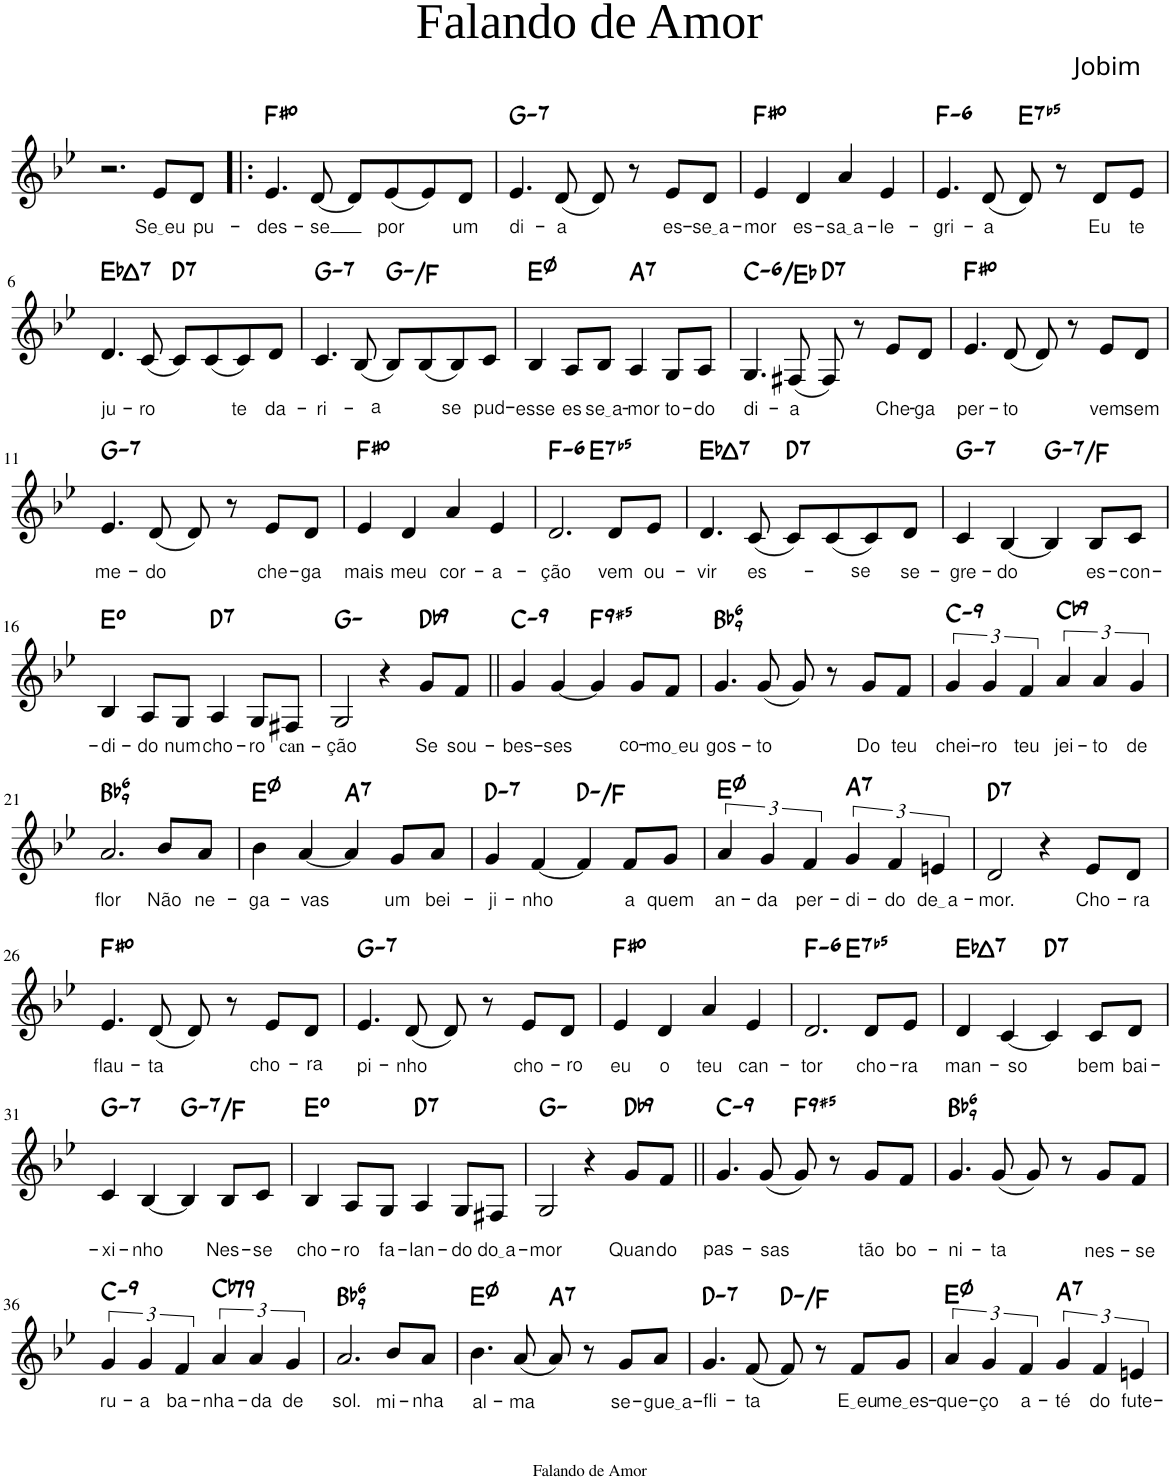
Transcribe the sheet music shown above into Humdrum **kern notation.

**kern	**text	**harte
*part1	*part1	*part1
*staff1	*staff1	*
*I"Piano	*	*
*I'Pno	*	*
*clefG2	*	*
*k[b-e-]	*	*
=1	=1	=1
2.r	.	.
!	!LO:LY:b	!
8e-/L	Se eu	.
!	!LO:LY:b	!
8d/J	pu-	.
=2!|:	=2!|:	=2!|:
!	!LO:LY:b	!
4.e-/	-des-	F#:dim
!	!LO:LY:b	!
[8d/	-se	.
8d/L]	.	.
!	!LO:LY:b	!
(8e-/	por	.
8e-/)	.	.
!	!LO:LY:b	!
8d/J	um	.
=3	=3	=3
!	!LO:LY:b	!LO:H:kt=7
4.e-/	di-	G:min7
!	!LO:LY:b	!
(8d/	-a	.
8d/)	.	.
8r	.	.
!	!LO:LY:b	!
8e-/L	es-	.
!	!LO:LY:b	!
8d/J	se a	.
=4	=4	=4
!	!LO:LY:b	!
4e-/	-mor	F#:dim
!	!LO:LY:b	!
4d/	es-	.
!	!LO:LY:b	!
4a/	sa a	.
!	!LO:LY:b	!
4e-/	-le-	.
=5	=5	=5
!	!LO:LY:b	!LO:H:kt=6
4.e-/	-gri-	F:min6
!	!LO:LY:b	!
(8d/	-a	.
!	!	!LO:H:kt=7
8d/)	.	E:(3,b5,b7)
8r	.	.
!	!LO:LY:b	!
8d/L	Eu	.
!	!LO:LY:b	!
8e-/J	te	.
!!LO:LB:g=z
=6	=6	=6
!	!LO:LY:b	!LO:H:kt=7
4.d/	ju-	Eb:maj7
!	!LO:LY:b	!
(8c/	-ro	.
!	!	!LO:H:kt=7
8c/L)	.	D:7
(8c/	.	.
!	!LO:LY:b	!
8c/)	te	.
!	!LO:LY:b	!
8d/J	da-	.
=7	=7	=7
!	!LO:LY:b	!LO:H:kt=7
4.c/	-ri-	G:min7
!	!LO:LY:b	!
(8B-/	-a	.
8B-/L)	.	G:min/b7
(8B-/	.	.
!	!LO:LY:b	!
8B-/)	se	.
!	!LO:LY:b	!
8c/J	pud-	.
=8	=8	=8
!	!LO:LY:b	!
4B-/	-esse	E:hdim7
!	!LO:LY:b	!
8A/L	es-	.
!	!LO:LY:b	!
8B-/J	se a	.
!	!LO:LY:b	!LO:H:kt=7
4A/	-mor	A:7
!	!LO:LY:b	!
8G/L	to-	.
!	!LO:LY:b	!
8A/J	-do	.
=9	=9	=9
!	!LO:LY:b	!LO:H:kt=6
4.G/	di-	C:min6/b3
!	!LO:LY:b	!
(8F#X/	-a	.
!	!	!LO:H:kt=7
8F#/)	.	D:7
8r	.	.
!	!LO:LY:b	!
8e-/L	Che-	.
!	!LO:LY:b	!
8d/J	-ga	.
=10	=10	=10
!	!LO:LY:b	!
4.e-/	-per-	F#:dim
!	!LO:LY:b	!
(8d/	-to	.
8d/)	.	.
8r	.	.
!	!LO:LY:b	!
8e-/L	vem	.
!	!LO:LY:b	!
8d/J	sem	.
!!LO:LB:g=z
=11	=11	=11
!	!LO:LY:b	!LO:H:kt=7
4.e-/	me-	G:min7
!	!LO:LY:b	!
(8d/	-do	.
8d/)	.	.
8r	.	.
!	!LO:LY:b	!
8e-/L	che-	.
!	!LO:LY:b	!
8d/J	-ga	.
=12	=12	=12
!	!LO:LY:b	!
4e-/	mais	F#:dim
!	!LO:LY:b	!
4d/	meu	.
!	!LO:LY:b	!
4a/	cor-	.
!	!LO:LY:b	!
4e-/	-a-	.
=13	=13	=13
!	!LO:LY:b	!LO:H:kt=6
*^	*	*
2.d/	2ryy	-ção	F:min6
!	!	!	!LO:H:kt=7
.	2ryy	.	E:(3,b5,b7)
!	!	!LO:LY:b	!
8d/L	.	vem	.
!	!	!LO:LY:b	!
8e-/J	.	ou-	.
=14	=14	=14	=14
!	!	!LO:LY:b	!LO:H:kt=7
*v	*v	*	*
4.d/	-vir	Eb:maj7
!	!LO:LY:b	!
(8c/	es-	.
!	!	!LO:H:kt=7
8c/L)	.	D:7
(8c/	.	.
!	!LO:LY:b	!
8c/)	-se	.
!	!LO:LY:b	!
8d/J	-se-	.
=15	=15	=15
!	!LO:LY:b	!LO:H:kt=7
4c/	-gre-	G:min7
!	!LO:LY:b	!
[4B-/	-do	.
!	!	!LO:H:kt=7
4B-/]	.	G:min7/b7
!	!LO:LY:b	!
8B-/L	es-	.
!	!LO:LY:b	!
8c/J	-con-	.
!!LO:LB:g=z
=16	=16	=16
!	!LO:LY:b	!
4B-/	-di-	E:dim
!	!LO:LY:b	!
8A/L	-do	.
!	!LO:LY:b	!
8G/J	num	.
!	!LO:LY:b	!LO:H:kt=7
4A/	cho-	D:7
!	!LO:LY:b	!
8G/L	-ro	.
!	!LO:LY:b	!
8F#X/J	can-	.
=17	=17	=17
!	!LO:LY:b	!
2G/	-ção	G:min
4r	.	.
!	!LO:LY:b	!LO:H:kt=9
8g/L	Se	Db:9
!	!LO:LY:b	!
8f/J	sou-	.
=18||	=18||	=18||
!	!LO:LY:b	!LO:H:kt=9
4g/	-bes-	C:min9
!	!LO:LY:b	!
[4g/	-ses	.
!	!	!LO:H:kt=9
4g/]	.	F:(3,#5,b7,9)
!	!LO:LY:b	!
8g/L	-co-	.
!	!LO:LY:b	!
8f/J	mo eu	.
=19	=19	=19
!	!LO:LY:b	!LO:H:kt=6
4.g/	gos-	Bb:maj6(9)
!	!LO:LY:b	!
(8g/	-to	.
8g/)	.	.
8r	.	.
!	!LO:LY:b	!
8g/L	Do	.
!	!LO:LY:b	!
8f/J	teu	.
=20	=20	=20
!	!LO:LY:b	!LO:H:kt=9
6g/	chei-	C:min9
!	!LO:LY:b	!
6g/	-ro	.
!	!LO:LY:b	!
6f/	teu	.
!	!LO:LY:b	!LO:H:kt=9
6a/	jei-	Cb:9
!	!LO:LY:b	!
6a/	-to	.
!	!LO:LY:b	!
6g/	de	.
!!LO:LB:g=z
=21	=21	=21
!	!LO:LY:b	!LO:H:kt=6
2.a/	flor	Bb:maj6(9)
!	!LO:LY:b	!
8b-/L	Não	.
!	!LO:LY:b	!
8a/J	ne-	.
=22	=22	=22
!	!LO:LY:b	!
4b-\	-ga-	E:hdim7
!	!LO:LY:b	!
[4a/	-vas	.
!	!	!LO:H:kt=7
4a/]	.	A:7
!	!LO:LY:b	!
8g/L	um	.
!	!LO:LY:b	!
8a/J	bei-	.
=23	=23	=23
!	!LO:LY:b	!LO:H:kt=7
4g/	-ji-	D:min7
!	!LO:LY:b	!
[4f/	-nho	.
4f/]	.	D:min/b3
!	!LO:LY:b	!
8f/L	a	.
!	!LO:LY:b	!
8g/J	quem	.
=24	=24	=24
!	!LO:LY:b	!
6a/	an-	E:hdim7
!	!LO:LY:b	!
6g/	-da	.
!	!LO:LY:b	!
6f/	per-	.
!	!LO:LY:b	!LO:H:kt=7
6g/	-di-	A:7
!	!LO:LY:b	!
6f/	-do	.
!	!LO:LY:b	!
6en/	de a	.
=25	=25	=25
!	!LO:LY:b	!LO:H:kt=7
2d/	-mor.	D:7
4r	.	.
!	!LO:LY:b	!
8e-/L	Cho-	.
!	!LO:LY:b	!
8d/J	-ra	.
!!LO:LB:g=z
=26	=26	=26
!	!LO:LY:b	!
4.e-/	flau-	F#:dim
!	!LO:LY:b	!
(8d/	-ta	.
8d/)	.	.
8r	.	.
!	!LO:LY:b	!
8e-/L	cho-	.
!	!LO:LY:b	!
8d/J	-ra	.
=27	=27	=27
!	!LO:LY:b	!LO:H:kt=7
4.e-/	pi-	G:min7
!	!LO:LY:b	!
(8d/	-nho	.
8d/)	.	.
8r	.	.
!	!LO:LY:b	!
8e-/L	cho-	.
!	!LO:LY:b	!
8d/J	-ro	.
=28	=28	=28
!	!LO:LY:b	!
4e-/	eu	F#:dim
!	!LO:LY:b	!
4d/	o	.
!	!LO:LY:b	!
4a/	teu	.
!	!LO:LY:b	!
4e-/	can-	.
=29	=29	=29
!	!LO:LY:b	!LO:H:kt=6
*^	*	*
2.d/	2ryy	-tor	F:min6
!	!	!	!LO:H:kt=7
.	2ryy	.	E:(3,b5,b7)
!	!	!LO:LY:b	!
8d/L	.	cho-	.
!	!	!LO:LY:b	!
8e-/J	.	-ra	.
=30	=30	=30	=30
!	!	!LO:LY:b	!LO:H:kt=7
*v	*v	*	*
4d/	man-	Eb:maj7
!	!LO:LY:b	!
[4c/	-so	.
!	!	!LO:H:kt=7
4c/]	.	D:7
!	!LO:LY:b	!
8c/L	bem	.
!	!LO:LY:b	!
8d/J	bai-	.
!!LO:LB:g=z
=31	=31	=31
!	!LO:LY:b	!LO:H:kt=7
4c/	-xi-	G:min7
!	!LO:LY:b	!
[4B-/	-nho	.
!	!	!LO:H:kt=7
4B-/]	.	G:min7/b7
!	!LO:LY:b	!
8B-/L	Nes-	.
!	!LO:LY:b	!
8c/J	-se	.
=32	=32	=32
!	!LO:LY:b	!
4B-/	cho-	E:dim
!	!LO:LY:b	!
8A/L	-ro	.
!	!LO:LY:b	!
8G/J	fa-	.
!	!LO:LY:b	!LO:H:kt=7
4A/	-lan-	D:7
!	!LO:LY:b	!
8G/L	-do	.
!	!LO:LY:b	!
8F#X/J	do a	.
=33	=33	=33
!	!LO:LY:b	!
2G/	-mor	G:min
4r	.	.
!	!LO:LY:b	!LO:H:kt=9
8g/L	Quan-	Db:9
!	!LO:LY:b	!
8f/J	-do	.
=34||	=34||	=34||
!	!LO:LY:b	!LO:H:kt=9
4.g/	pas-	C:min9
!	!LO:LY:b	!
(8g/	-sas	.
!	!	!LO:H:kt=9
8g/)	.	F:(3,#5,b7,9)
8r	.	.
!	!LO:LY:b	!
8g/L	tão	.
!	!LO:LY:b	!
8f/J	bo-	.
=35	=35	=35
!	!LO:LY:b	!LO:H:kt=6
4.g/	-ni-	Bb:maj6(9)
!	!LO:LY:b	!
(8g/	-ta	.
8g/)	.	.
8r	.	.
!	!LO:LY:b	!
8g/L	nes-	.
!	!LO:LY:b	!
8f/J	-se	.
!!LO:LB:g=z
=36	=36	=36
!	!LO:LY:b	!LO:H:kt=9
6g/	ru-	C:min9
!	!LO:LY:b	!
6g/	-a	.
!	!LO:LY:b	!
6f/	ba-	.
!	!LO:LY:b	!LO:H:kt=79
6a/	-nha-	Cb:maj
!	!LO:LY:b	!
6a/	-da	.
!	!LO:LY:b	!
6g/	de	.
=37	=37	=37
!	!LO:LY:b	!LO:H:kt=6
2.a/	sol.	Bb:maj6(9)
!	!LO:LY:b	!
8b-/L	mi-	.
!	!LO:LY:b	!
8a/J	-nha	.
=38	=38	=38
!	!LO:LY:b	!
4.b-\	al-	E:hdim7
!	!LO:LY:b	!
(8a/	-ma	.
!	!	!LO:H:kt=7
8a/)	.	A:7
8r	.	.
!	!LO:LY:b	!
8g/L	se-	.
!	!LO:LY:b	!
8a/J	gue a	.
=39	=39	=39
!	!LO:LY:b	!LO:H:kt=7
4.g/	-fli-	D:min7
!	!LO:LY:b	!
(8f/	-ta	.
8f/)	.	D:min/b3
8r	.	.
!	!LO:LY:b	!
8f/L	E eu	.
!	!LO:LY:b	!
8g/J	me es	.
=40	=40	=40
!	!LO:LY:b	!
6a/	-que-	E:hdim7
!	!LO:LY:b	!
6g/	-ço	.
!	!LO:LY:b	!
6f/	a-	.
!	!LO:LY:b	!LO:H:kt=7
6g/	-té	A:7
!	!LO:LY:b	!
6f/	do	.
!	!LO:LY:b	!
6en/	fute-	.
=	=	=
*-	*-	*-
